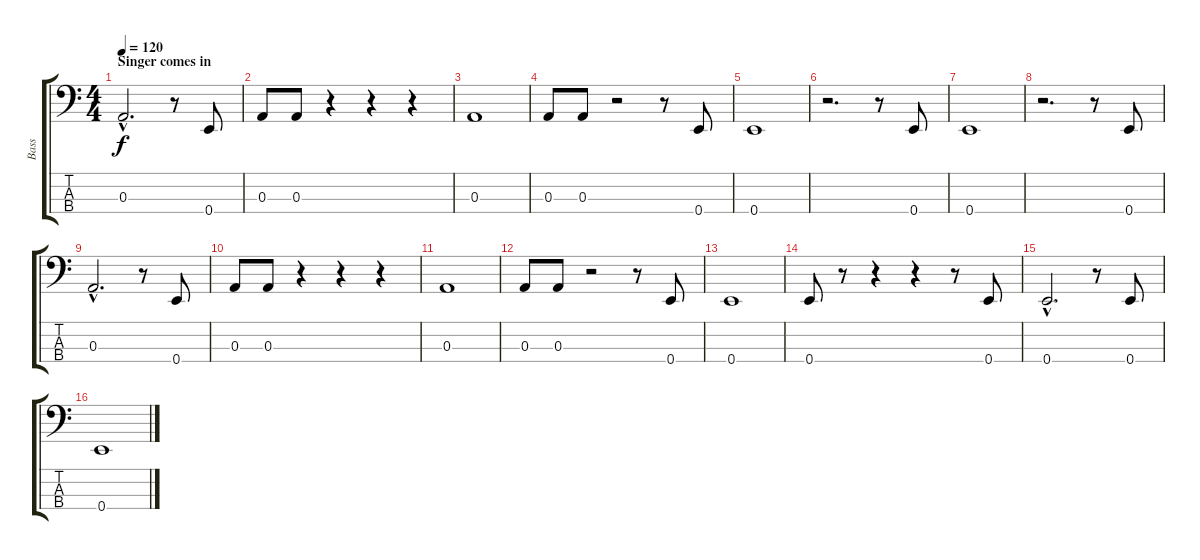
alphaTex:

\track ("Bass" "Bass") {instrument electricbasspick}
\staff {score tabs}
\tuning (G2 D2 A1 E1) {hide}
\ts (4 4)
\section ("" "Singer comes in")
\tempo 120
\clef f4
\ks c
0.3{hac}.2{d dy f} r.8 0.4.8 |
0.3.8 0.3.8 r.4 r.4 r.4 |
0.3.1 |
0.3.8 0.3.8 r.2 r.8 0.4.8 |
0.4.1 |
r.2{d} r.8 0.4.8 |
0.4.1 |
r.2{d} r.8 0.4.8 |
0.3{hac}.2{d} r.8 0.4.8 |
0.3.8 0.3.8 r.4 r.4 r.4 |
0.3.1 |
0.3.8 0.3.8 r.2 r.8 0.4.8 |
0.4.1 |
0.4.8 r.8 r.4 r.4 r.8 0.4.8 |
0.4{hac}.2{d} r.8 0.4.8 |
0.4.1
